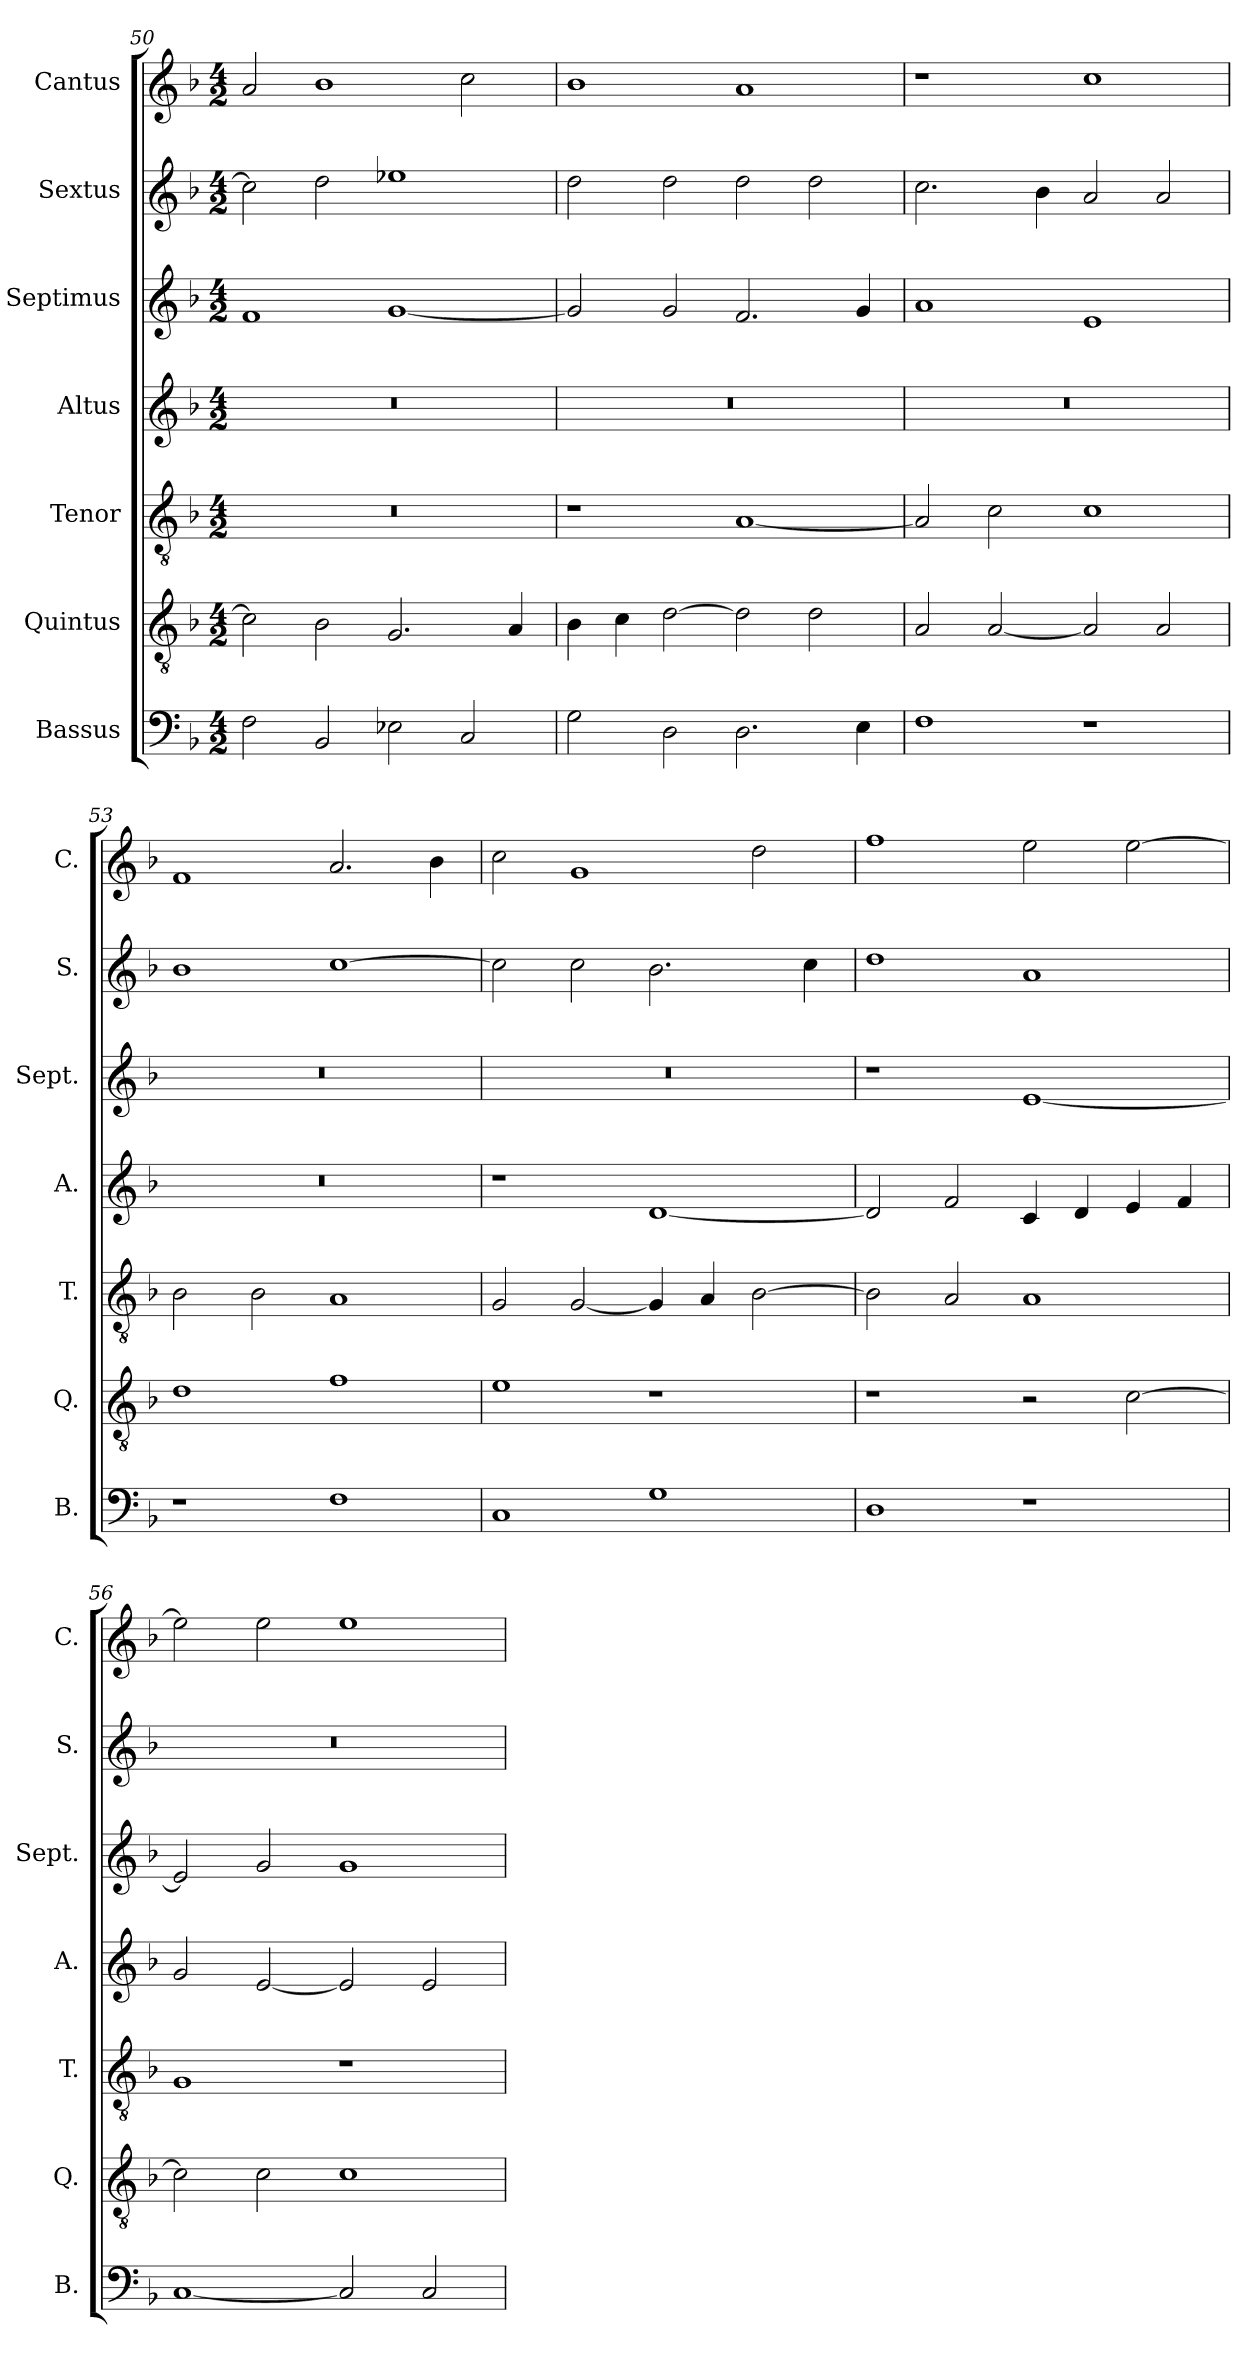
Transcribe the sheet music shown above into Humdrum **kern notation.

**kern	**kern	**kern	**kern	**kern	**kern	**kern
*part7	*part6	*part5	*part4	*part3	*part2	*part1
*staff7	*staff6	*staff5	*staff4	*staff3	*staff2	*staff1
*I"Bassus	*I"Quintus	*I"Tenor	*I"Altus	*I"Septimus	*I"Sextus	*I"Cantus
*I'B.	*I'Q.	*I'T.	*I'A.	*I'Sept.	*I'S.	*I'C.
*clefF4	*clefGv2	*clefGv2	*clefG2	*clefG2	*clefG2	*clefG2
*k[b-]	*k[b-]	*k[b-]	*k[b-]	*k[b-]	*k[b-]	*k[b-]
*F:	*F:	*F:	*F:	*F:	*F:	*F:
*M4/2	*M4/2	*M4/2	*M4/2	*M4/2	*M4/2	*M4/2
=50	=50	=50	=50	=50	=50	=50
2F\	2c\]	0r	0r	1f	2cc\]	2a/
2BB-/	2B-\	.	.	.	2dd\	1b-
2E-X\	2.G/	.	.	[1g	1ee-X	.
2C/	.	.	.	.	.	2cc\
.	4A/	.	.	.	.	.
!!LO:PB:g=z
=51	=51	=51	=51	=51	=51	=51
2G\	4B-\	1r	0r	2g/]	2dd\	1b-
.	4c\	.	.	.	.	.
2D\	[2d\	.	.	2g/	2dd\	.
2.D\	2d\]	[1A	.	2.f/	2dd\	1a
.	2d\	.	.	.	2dd\	.
4E\	.	.	.	4g/	.	.
=52	=52	=52	=52	=52	=52	=52
1F	2A/	2A/]	0r	1a	2.cc\	1r
.	[2A/	2c\	.	.	.	.
.	.	.	.	.	4b-\	.
1r	2A/]	1c	.	1e	2a/	1cc
.	2A/	.	.	.	2a/	.
=53	=53	=53	=53	=53	=53	=53
1r	1d	2B-\	0r	0r	1b-	1f
.	.	2B-\	.	.	.	.
1F	1f	1A	.	.	[1cc	2.a/
.	.	.	.	.	.	4b-\
=54	=54	=54	=54	=54	=54	=54
1C	1e	2G/	1r	0r	2cc\]	2cc\
.	.	[2G/	.	.	2cc\	1g
1G	1r	4G/]	[1d	.	2.b-\	.
.	.	4A/	.	.	.	.
.	.	[2B-\	.	.	.	2dd\
.	.	.	.	.	4cc\	.
=55	=55	=55	=55	=55	=55	=55
1D	1r	2B-\]	2d/]	1r	1dd	1ff
.	.	2A/	2f/	.	.	.
1r	2r	1A	4c/	[1e	1a	2ee\
.	.	.	4d/	.	.	.
.	[2c\	.	4e/	.	.	[2ee\
.	.	.	4f/	.	.	.
=56	=56	=56	=56	=56	=56	=56
[1C	2c\]	1G	2g/	2e/]	0r	2ee\]
.	2c\	.	[2e/	2g/	.	2ee\
2C/]	1c	1r	2e/]	1g	.	1ee
2C/	.	.	2e/	.	.	.
=	=	=	=	=	=	=
*-	*-	*-	*-	*-	*-	*-
